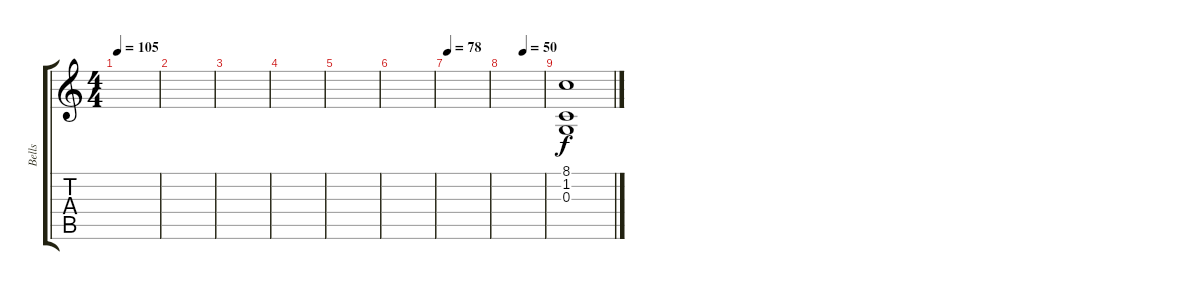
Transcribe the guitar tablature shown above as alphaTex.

\track ("Bells" "Bells") {instrument tubularbells}
\staff {score tabs}
\tuning (E4 B3 G3 D3 A2 E2) {hide}
\ts (4 4)
\tempo 105
\clef g2
\ks c
|
|
|
|
|
|
\tempo 78
|
\tempo (50 0.5)
|
(8.1 1.2 0.3).1
